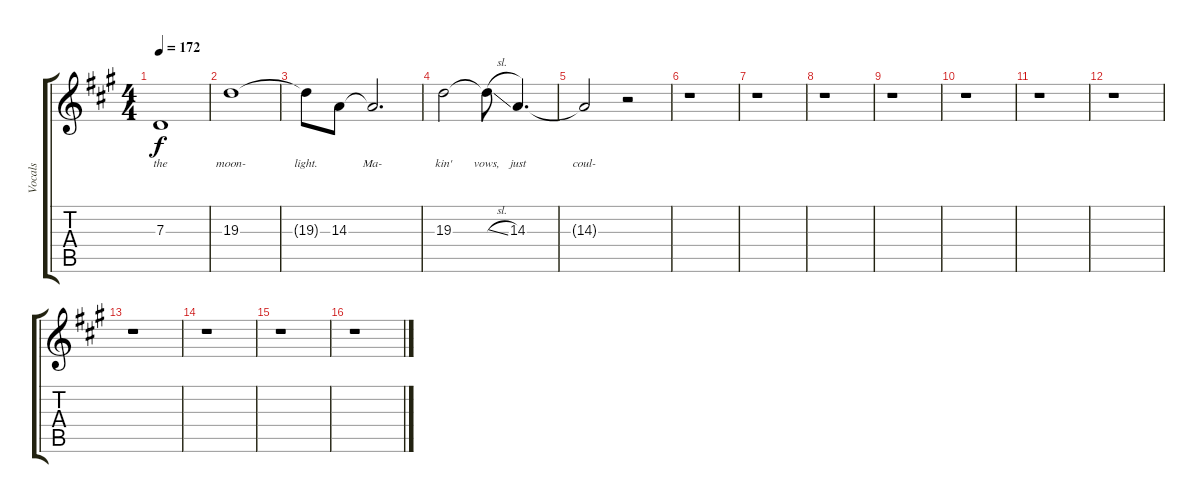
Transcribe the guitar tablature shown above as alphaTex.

\track ("Vocals" "Vocals") {instrument clarinet}
\staff {score tabs}
\tuning (E4 B3 G3 D3 A2 E2) {hide}
\ts (4 4)
\tempo 172
\clef g2
\ks a
7.3.1{lyrics (0 "the") lyrics (1 "") lyrics (2 "") lyrics (3 "") lyrics (4 "") dy f} |
19.3.1{lyrics (0 "moon-") lyrics (1 "") lyrics (2 "") lyrics (3 "") lyrics (4 "")} |
19.3{t}.8{lyrics (0 "light.") lyrics (1 "") lyrics (2 "") lyrics (3 "") lyrics (4 "")} 14.3.8{lyrics (0 "") lyrics (1 "") lyrics (2 "") lyrics (3 "") lyrics (4 "")} 14.3{t}.2{d lyrics (0 "Ma-") lyrics (1 "") lyrics (2 "") lyrics (3 "") lyrics (4 "")} |
19.3.2{lyrics (0 "kin'") lyrics (1 "") lyrics (2 "") lyrics (3 "") lyrics (4 "")} 19.3{sl t}.8{lyrics (0 "vows,") lyrics (1 "") lyrics (2 "") lyrics (3 "") lyrics (4 "")} 14.3.4{d lyrics (0 "just") lyrics (1 "") lyrics (2 "") lyrics (3 "") lyrics (4 "")} |
14.3{t}.2{lyrics (0 "coul-") lyrics (1 "") lyrics (2 "") lyrics (3 "") lyrics (4 "")} r.2 |
r.1 |
r.1 |
r.1 |
r.1 |
r.1 |
r.1 |
r.1 |
r.1 |
r.1 |
r.1 |
r.1
